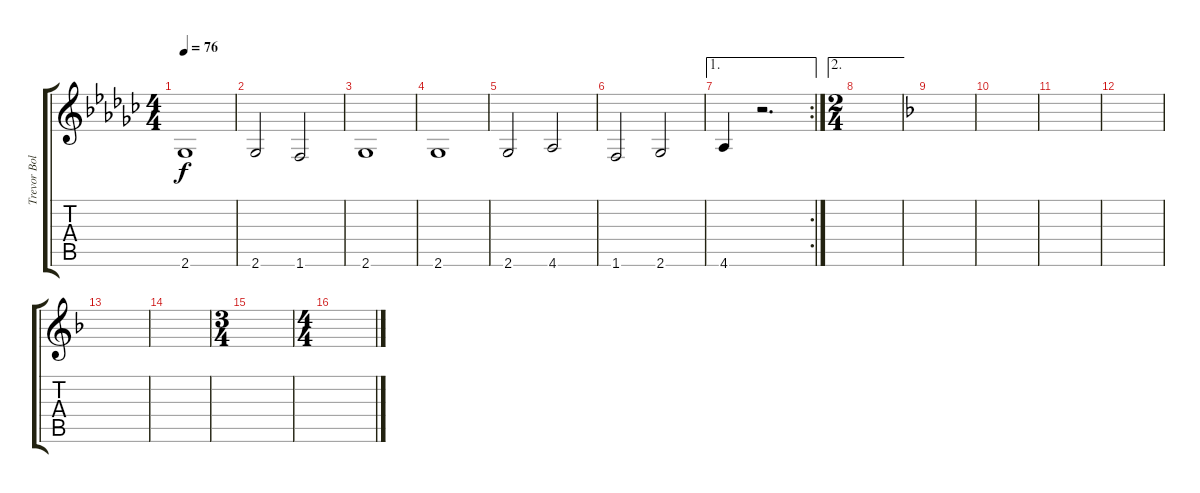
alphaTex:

\track ("Trevor Bolder-Bass Guitar" "Trevor Bol") {instrument synthbass1}
\staff {score tabs}
\tuning (E4 B3 G3 D3 A2 E2) {hide}
\ts (4 4)
\tempo 76
\clef g2
\ks gb
2.6.1{dy f} |
2.6.2 1.6.2 |
2.6.1 |
2.6.1 |
2.6.2 4.6.2 |
1.6.2 2.6.2 |
\ae 1
\rc 2
4.6.4 r.2{d} |
\ae 2
\ts (2 4)
|
\ks f
|
|
|
|
|
|
\ts (3 4)
|
\ts (4 4)
